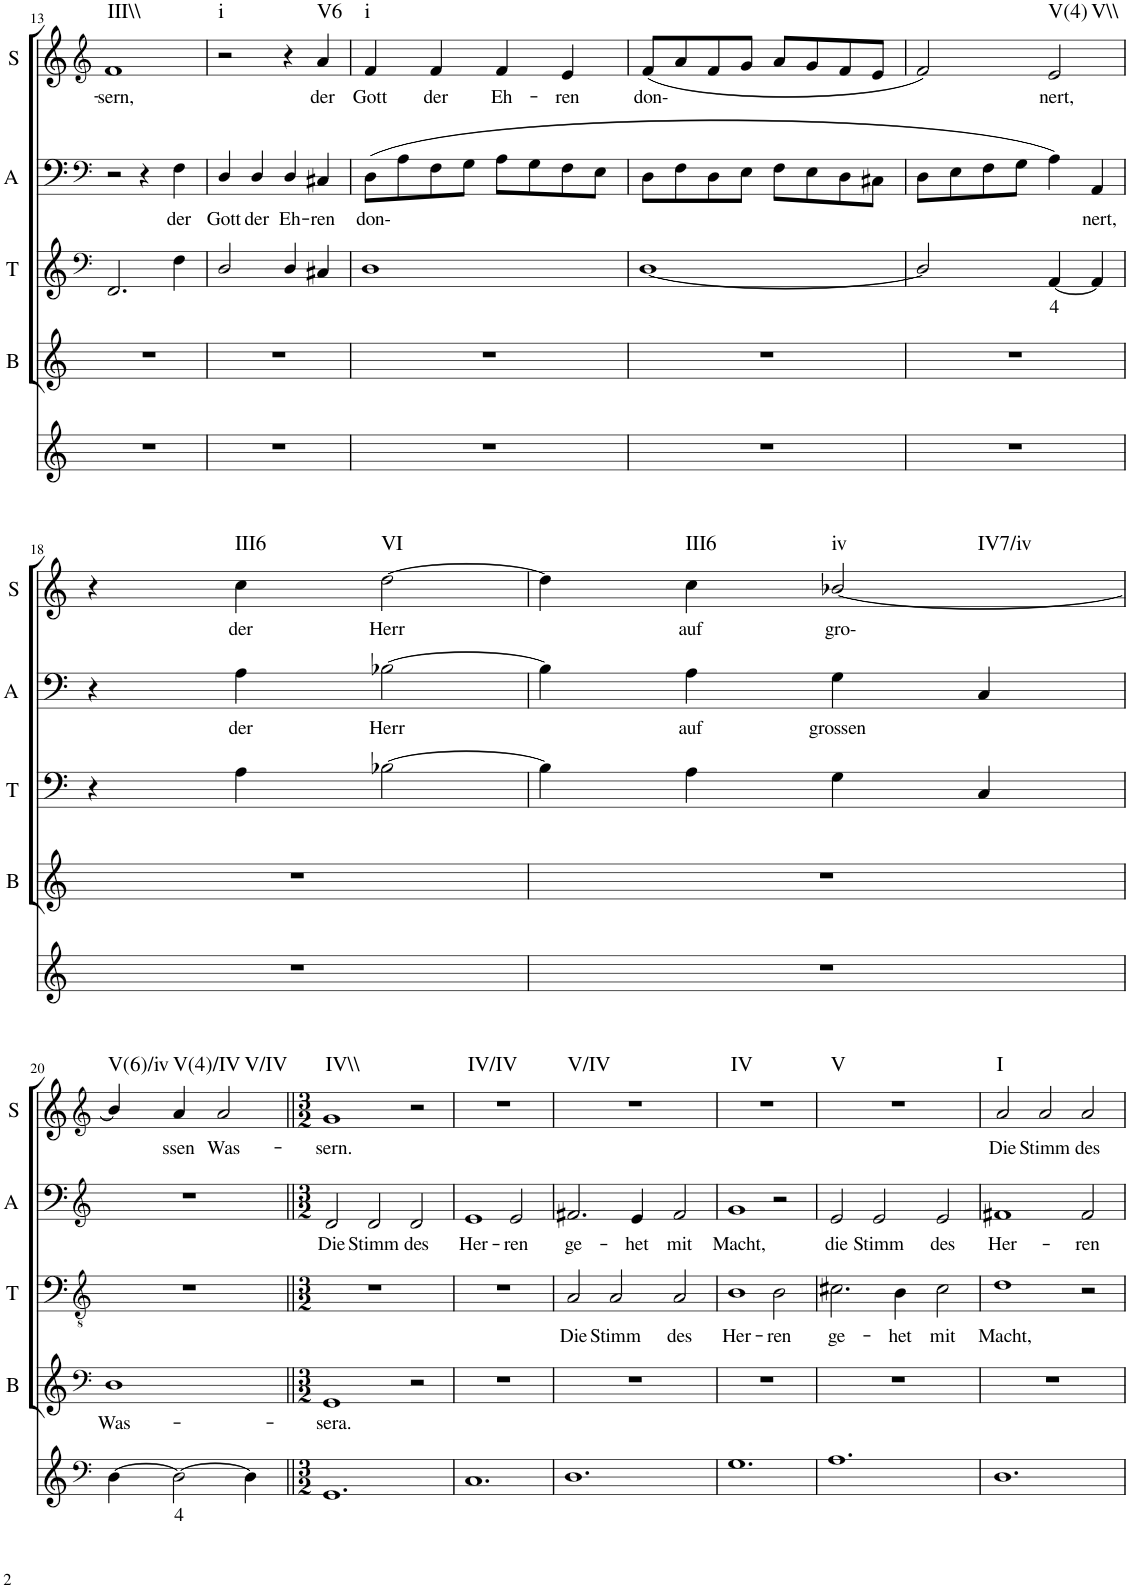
**kern	**text	**kern	**text	**kern	**text	**kern	**text	**kern	**text	**harte
*part5	*part5	*part4	*part4	*part3	*part3	*part2	*part2	*part1	*part1	*part1
*staff5	*staff5	*staff4	*staff4	*staff3	*staff3	*staff2	*staff2	*staff1	*staff1	*
*I"Continuo	*	*I"Bass	*	*I"Tenor	*	*I"Alto	*	*I"Soprano	*	*
*	*	*I'B	*	*I'T	*	*I'A	*	*I'S	*	*
!!LO:PB:g=z
*clefG2	*	*clefG2	*	*clefF4	*	*clefF4	*	*clefG2	*	*
*k[]	*	*k[]	*	*k[]	*	*k[]	*	*k[]	*	*
*	*	*	*	*	*	*M4/4	*	*M4/4	*	*
=13	=13	=13	=13	=13	=13	=13	=13	=13	=13	=13
!	!	!	!	!	!	!	!	!	!LO:LY:b	!LO:H:kt=III\\
1r	.	1r	.	2.FF/	.	2r	.	1f	sern,	N
.	.	.	.	.	.	4r	.	.	.	.
!	!	!	!	!	!	!	!LO:LY:b	!	!	!
.	.	.	.	4F\	.	4F\	der	.	.	.
=14	=14	=14	=14	=14	=14	=14	=14	=14	=14	=14
!	!	!	!	!	!	!	!LO:LY:b	!	!	!LO:H:kt=i
1r	.	1r	.	2D/	.	4D/	Gott	2r	.	N
!	!	!	!	!	!	!	!LO:LY:b	!	!	!
.	.	.	.	.	.	4D/	der	.	.	.
!	!	!	!	!	!	!	!LO:LY:b	!	!	!
.	.	.	.	4D/	.	4D/	Eh-	4r	.	.
!	!	!	!	!	!	!	!LO:LY:b	!	!LO:LY:b	!LO:H:kt=V6
.	.	.	.	4C#X/	.	4C#X/	ren	4a/	der	N
=15	=15	=15	=15	=15	=15	=15	=15	=15	=15	=15
!	!	!	!	!	!	!	!LO:LY:b	!	!LO:LY:b	!LO:H:kt=i
1r	.	1r	.	1D	.	(8D\L	don-	4f/	Gott	N
.	.	.	.	.	.	8A\	.	.	.	.
!	!	!	!	!	!	!	!	!	!LO:LY:b	!
.	.	.	.	.	.	8F\	.	4f/	der	.
.	.	.	.	.	.	8G\J	.	.	.	.
!	!	!	!	!	!	!	!	!	!LO:LY:b	!
.	.	.	.	.	.	8A\L	.	4f/	Eh-	.
.	.	.	.	.	.	8G\	.	.	.	.
!	!	!	!	!	!	!	!	!	!LO:LY:b	!
.	.	.	.	.	.	8F\	.	4e/	ren	.
.	.	.	.	.	.	8E\J	.	.	.	.
=16	=16	=16	=16	=16	=16	=16	=16	=16	=16	=16
!	!	!	!	!	!	!	!	!	!LO:LY:b	!
1r	.	1r	.	[1D	.	8D\L	.	(8f/L	don-	.
.	.	.	.	.	.	8F\	.	8a/	.	.
.	.	.	.	.	.	8D\	.	8f/	.	.
.	.	.	.	.	.	8E\J	.	8g/J	.	.
.	.	.	.	.	.	8F\L	.	8a/L	.	.
.	.	.	.	.	.	8E\	.	8g/	.	.
.	.	.	.	.	.	8D\	.	8f/	.	.
.	.	.	.	.	.	8C#X\J	.	8e/J	.	.
=17	=17	=17	=17	=17	=17	=17	=17	=17	=17	=17
1r	.	1r	.	2D/]	.	8D\L	.	2f/)	.	.
.	.	.	.	.	.	8E\	.	.	.	.
.	.	.	.	.	.	8F\	.	.	.	.
.	.	.	.	.	.	8G\J	.	.	.	.
!	!	!	!	!	!LO:LY:b	!	!	!	!LO:LY:b	!LO:H:n=1:kt=V(4)
!	!	!	!	!	!	!	!	!	!	!LO:H:n=2:kt=V\\
.	.	.	.	[4AA/	4	4A\)	.	2e/	nert,	N N
!	!	!	!	!	!	!	!LO:LY:b	!	!	!
.	.	.	.	4AA/]	.	4AA/	nert,	.	.	.
!!LO:LB:g=z
=18	=18	=18	=18	=18	=18	=18	=18	=18	=18	=18
1r	.	1r	.	4r	.	4r	.	4r	.	.
!	!	!	!	!	!	!	!LO:LY:b	!	!LO:LY:b	!LO:H:kt=III6
.	.	.	.	4A\	.	4A\	der	4cc\	der	N
!	!	!	!	!	!	!	!LO:LY:b	!	!LO:LY:b	!LO:H:kt=VI
.	.	.	.	[2B-X\	.	[2B-X\	Herr	[2dd\	Herr	N
=19	=19	=19	=19	=19	=19	=19	=19	=19	=19	=19
1r	.	1r	.	4B-\]	.	4B-\]	.	4dd\]	.	.
!	!	!	!	!	!	!	!LO:LY:b	!	!LO:LY:b	!LO:H:kt=III6
.	.	.	.	4A\	.	4A\	auf	4cc\	auf	N
!	!	!	!	!	!	!	!LO:LY:b	!	!LO:LY:b	!LO:H:n=1:kt=iv
!	!	!	!	!	!	!	!	!	!	!LO:H:n=2:kt=IV7/iv
.	.	.	.	4G\	.	4G\	grossen	[2b-X/	gro-	N N
.	.	.	.	4C/	.	4C/	.	.	.	.
!!LO:LB:g=z
=20	=20	=20	=20	=20	=20	=20	=20	=20	=20	=20
*clefF4	*	*clefF4	*	*clefGv2	*	*clefG2	*	*clefG2	*	*
!	!	!	!LO:LY:b	!	!	!	!	!	!	!LO:H:kt=V(6)/iv
[4D\	.	1D	Was-	1r	.	1r	.	4b-/]	.	N
!	!LO:LY:b	!	!	!	!	!	!	!	!LO:LY:b	!LO:H:kt=V(4)/IV
2D\_	4	.	.	.	.	.	.	4a/	ssen	N
!	!	!	!	!	!	!	!	!	!LO:LY:b	!LO:H:kt=V/IV
.	.	.	.	.	.	.	.	2a/	Was-	N
4D\]	.	.	.	.	.	.	.	.	.	.
=21||	=21||	=21||	=21||	=21||	=21||	=21||	=21||	=21||	=21||	=21||
*M3/2	*	*M3/2	*	*M3/2	*	*M3/2	*	*M3/2	*	*
!	!	!	!LO:LY:b	!	!	!	!LO:LY:b	!	!LO:LY:b	!LO:H:kt=IV\\
1.GG	.	1GG	sera.	2ryy	.	2d/	Die	1g	sern.	N
!	!	!	!	!	!	!	!LO:LY:b	!	!	!
.	.	.	.	1r	.	2d/	Stimm	.	.	.
!	!	!	!	!	!	!	!LO:LY:b	!	!	!
.	.	2r	.	.	.	2d/	des	2r	.	.
=22	=22	=22	=22	=22	=22	=22	=22	=22	=22	=22
!	!	!	!	!	!	!	!LO:LY:b	!	!	!LO:H:kt=IV/IV
1.C	.	1.r	.	1.r	.	1e	Her-	1.r	.	N
!	!	!	!	!	!	!	!LO:LY:b	!	!	!
.	.	.	.	.	.	2e/	ren	.	.	.
=23	=23	=23	=23	=23	=23	=23	=23	=23	=23	=23
!	!	!	!	!	!LO:LY:b	!	!LO:LY:b	!	!	!LO:H:kt=V/IV
1.D	.	1.r	.	2A/	Die	2.f#X/	ge-	1.r	.	N
!	!	!	!	!	!LO:LY:b	!	!	!	!	!
.	.	.	.	2A/	Stimm	.	.	.	.	.
!	!	!	!	!	!	!	!LO:LY:b	!	!	!
.	.	.	.	.	.	4e/	het	.	.	.
!	!	!	!	!	!LO:LY:b	!	!LO:LY:b	!	!	!
.	.	.	.	2A/	des	2f#/	mit	.	.	.
=24	=24	=24	=24	=24	=24	=24	=24	=24	=24	=24
!	!	!	!	!	!LO:LY:b	!	!LO:LY:b	!	!	!LO:H:kt=IV
1.G	.	1.r	.	1B	Her-	1g	Macht,	1.r	.	N
!	!	!	!	!	!LO:LY:b	!	!	!	!	!
.	.	.	.	2B\	ren	2r	.	.	.	.
=25	=25	=25	=25	=25	=25	=25	=25	=25	=25	=25
!	!	!	!	!	!LO:LY:b	!	!LO:LY:b	!	!	!LO:H:kt=V
1.A	.	1.r	.	2.c#X\	ge-	2e/	die	1.r	.	N
!	!	!	!	!	!	!	!LO:LY:b	!	!	!
.	.	.	.	.	.	2e/	Stimm	.	.	.
!	!	!	!	!	!LO:LY:b	!	!	!	!	!
.	.	.	.	4B\	het	.	.	.	.	.
!	!	!	!	!	!LO:LY:b	!	!LO:LY:b	!	!	!
.	.	.	.	2c#\	mit	2e/	des	.	.	.
=26	=26	=26	=26	=26	=26	=26	=26	=26	=26	=26
!	!	!	!	!	!LO:LY:b	!	!LO:LY:b	!	!LO:LY:b	!LO:H:kt=I
1.D	.	1.r	.	1d	Macht,	1f#X	Her-	2a/	Die	N
!	!	!	!	!	!	!	!	!	!LO:LY:b	!
.	.	.	.	.	.	.	.	2a/	Stimm	.
!	!	!	!	!	!	!	!LO:LY:b	!	!LO:LY:b	!
.	.	.	.	2r	.	2f#/	ren	2a/	des	.
=	=	=	=	=	=	=	=	=	=	=
*-	*-	*-	*-	*-	*-	*-	*-	*-	*-	*-
